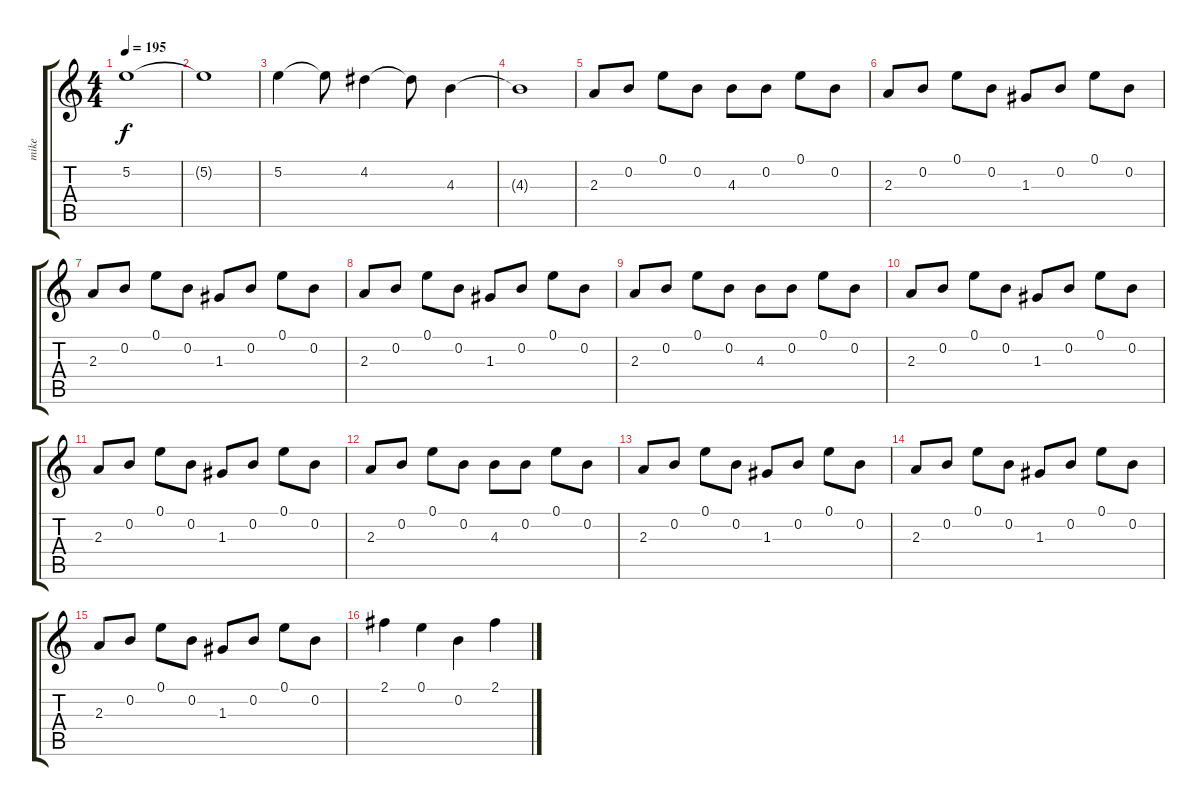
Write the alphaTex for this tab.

\track ("mike" "mike") {instrument distortionguitar}
\staff {score tabs}
\tuning (E4 B3 G3 D3 A2 E2) {hide}
\ts (4 4)
\tempo 195
\clef g2
\ks c
5.2.1{dy f} |
5.2{t}.1 |
5.2.4 5.2{t}.8 4.2.4 4.2{t}.8 4.3.4 |
4.3{t}.1 |
2.3.8{instrument electricguitarmuted} 0.2.8 0.1.8 0.2.8 4.3.8 0.2.8 0.1.8 0.2.8 |
2.3.8 0.2.8 0.1.8 0.2.8 1.3.8 0.2.8 0.1.8 0.2.8 |
2.3.8 0.2.8 0.1.8 0.2.8 1.3.8 0.2.8 0.1.8 0.2.8 |
2.3.8 0.2.8 0.1.8 0.2.8 1.3.8 0.2.8 0.1.8 0.2.8 |
2.3.8 0.2.8 0.1.8 0.2.8 4.3.8 0.2.8 0.1.8 0.2.8 |
2.3.8 0.2.8 0.1.8 0.2.8 1.3.8 0.2.8 0.1.8 0.2.8 |
2.3.8 0.2.8 0.1.8 0.2.8 1.3.8 0.2.8 0.1.8 0.2.8 |
2.3.8{instrument distortionguitar} 0.2.8 0.1.8 0.2.8 4.3.8 0.2.8 0.1.8 0.2.8 |
2.3.8 0.2.8 0.1.8 0.2.8 1.3.8 0.2.8 0.1.8 0.2.8 |
2.3.8 0.2.8 0.1.8 0.2.8 1.3.8 0.2.8 0.1.8 0.2.8 |
2.3.8 0.2.8 0.1.8 0.2.8 1.3.8 0.2.8 0.1.8 0.2.8 |
2.1.4 0.1.4 0.2.4 2.1.4
